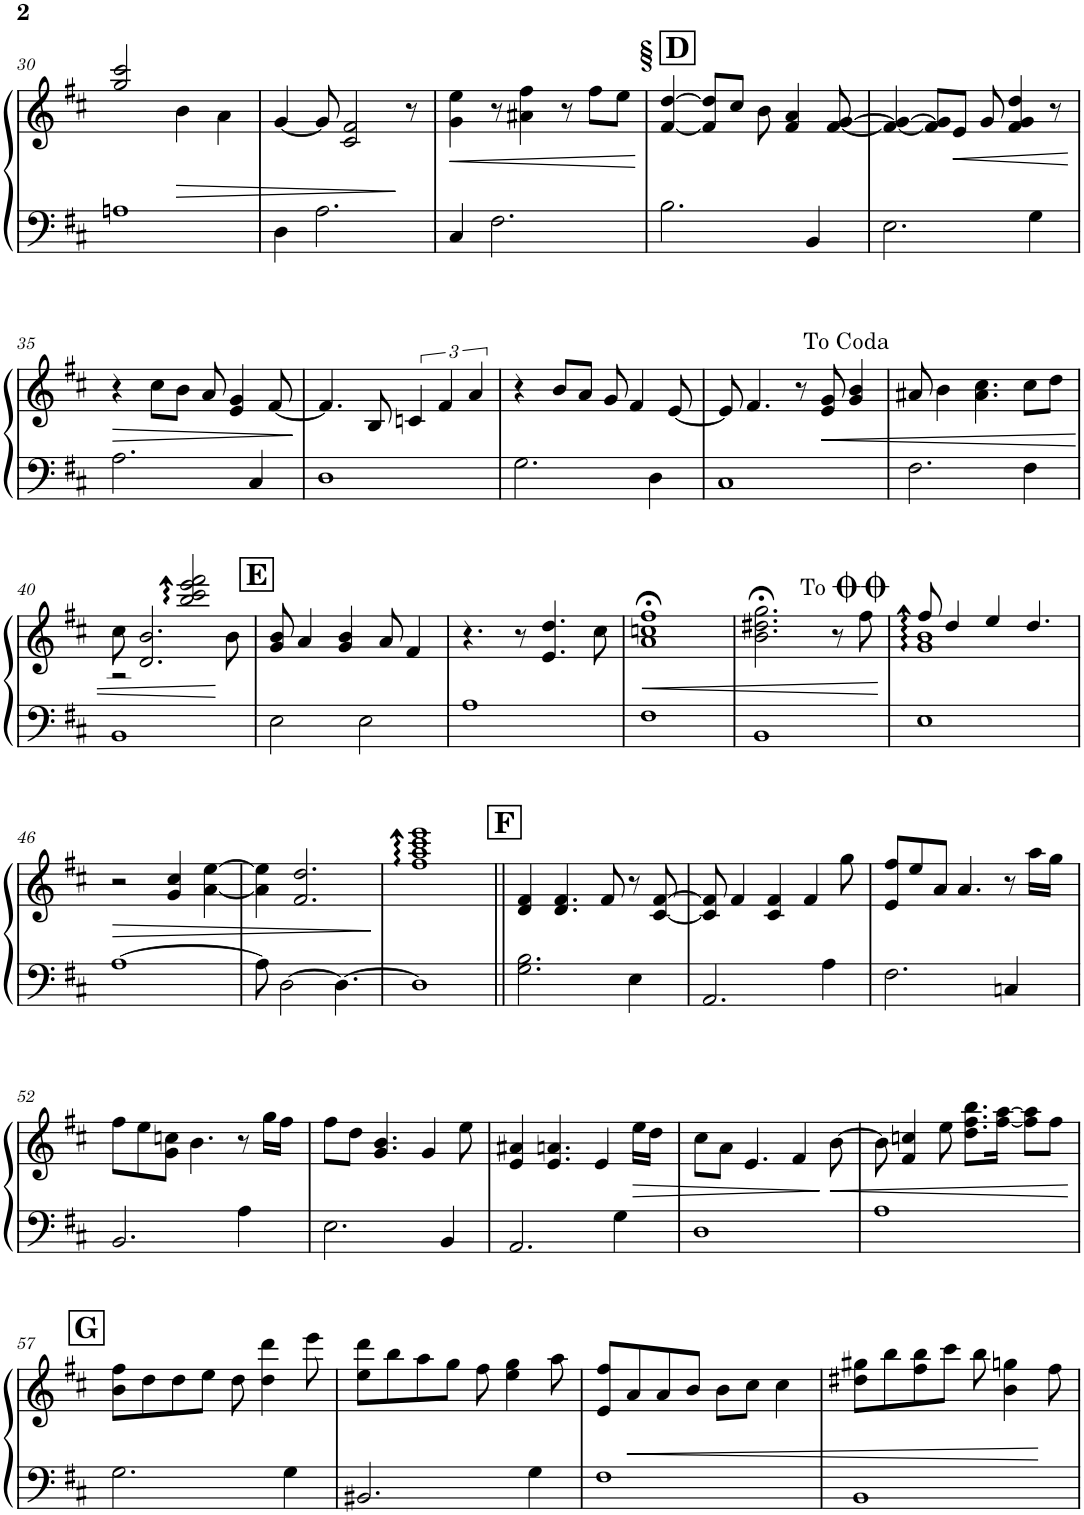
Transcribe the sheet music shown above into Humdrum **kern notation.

**kern	**kern	**dynam
*part1	*part1	*part1
*staff2	*staff1	*staff1/2
*I"Piano	*	*
*I'Pno.	*	*
!!LO:PB:g=z
*clefF4	*clefG2	*
*Trd2c4	*Trd2c4	*
*k[f#c#]	*k[f#c#]	*
*M4/4	*M4/4	*
=30	=30	=30
1An	2gg/ 2ccc#/	.
!	!	!LO:HP:b
.	4b\	>
.	4a\	.
=31	=31	=31
4D\	[4g/	.
2.A\	8g/]	.
.	2c#/ 2f#/	.
.	8r	]
=32	=32	=32
!	!	!LO:HP:b
4C#/	4g\ 4ee\	<
2.F#\	8r	.
.	4a#X\ 4ff#\	.
.	8r	.
.	8ff#\L	.
.	8ee\J	.
.	.	[
!!LO:REH:place=s1:a:B:cj:fs=14:t=D
=33	=33	=33
2.B\	[4f#/ [4dd/	.
.	8f#/] 8dd/]L	.
.	8cc#/J	.
.	8b\	.
.	4f#/ 4a/	.
4BB/	.	.
.	[8f#/ [8g/	.
=34	=34	=34
2.E\	4f#/_ 4g/_	.
.	8f#/] 8g/]L	.
!	!	!LO:HP:b
.	8e/J	<
.	8g/	.
.	4f#/ 4g/ 4dd/	.
4G\	.	.
.	8r	.
.	.	[
!!LO:LB:g=z
=35	=35	=35
!	!	!LO:HP:b
2.A\	4r	>
.	8cc#\L	.
.	8b\J	.
.	8a/	.
.	4e/ 4g/	.
4C#/	.	.
.	[8f#/	.
.	.	]
=36	=36	=36
1D	4.f#/]	.
.	8B/	.
.	6cn/	.
.	6f#/	.
.	6a/	.
=37	=37	=37
2.G\	4r	.
.	8b/L	.
.	8a/J	.
.	8g/	.
.	4f#/	.
4D\	.	.
.	[8e/	.
=38	=38	=38
1C#	8e/]	.
.	4.f#/	.
.	8r	.
!	!	!LO:HP:b
.	8e/ 8g/	<
.	4g/ 4b/	.
=39	=39	=39
2.F#\	8a#X/	.
.	4b\	.
.	4.a#\ 4.cc#\	.
4F#\	8cc#\L	.
.	8dd\J	.
!!LO:LB:g=z
=40	=40	=40
*	*^	*
1BB	8cc#\	2r	.
.	2.d/ 2.b/	.	.
.	.	2bb/ 2ccc#/ 2eee/ 2fff#/	.
.	8b\	.	[
*	*v	*v	*
!!LO:REH:place=s1:a:B:cj:fs=14:t=E
=41	=41	=41
2E\	8g/ 8b/	.
.	4a/	.
.	4g/ 4b/	.
2E\	.	.
.	8a/	.
.	4f#/	.
=42	=42	=42
1A	4.r	.
.	8r	.
.	4.e/ 4.dd/	.
.	8cc#\	.
=43	=43	=43
!	!	!LO:HP:b
1F#	1a;< 1ccn;< 1ff#;<	<
=44	=44	=44
1BB	2.b\;< 2.dd#X\;< 2.gg\;<	.
.	8r	.
.	8ff#\	.
.	.	[
=45	=45	=45
*	*^	*
1E	8ff#/	1g 1b	.
.	4dd/	.	.
.	4ee/	.	.
.	4.dd/	.	.
*	*v	*v	*
!	!LO:TX:a:t=To <font face="ScoreText"/>	!
!LO:TX:a:t=To <font face="ScoreText"/>	!	!
!!LO:LB:g=z
=46	=46	=46
!	!	!LO:HP:b
[1A	2r	>
.	4g/ 4cc#/	.
.	[4a\ [4ee\	.
=47	=47	=47
8A\]	4a\] 4ee\]	.
[2D\	.	.
.	2.f#/ 2.dd/	.
4.D\_	.	.
.	.	]
=48	=48	=48
1D]	1ff# 1aa 1ccc# 1eee	.
!!LO:REH:place=s1:a:B:cj:fs=14:t=F
=49||	=49||	=49||
2.G\ 2.B\	4d/ 4f#/	.
.	4.d/ 4.f#/	.
.	8f#/	.
4E\	8r	.
.	[8c#/ [8f#/	.
=50	=50	=50
2.AA/	8c#/] 8f#/]	.
.	4f#/	.
.	4c#/ 4f#/	.
.	4f#/	.
4A\	.	.
.	8gg\	.
=51	=51	=51
2.F#\	8e/ 8ff#/L	.
.	8ee/	.
.	8a/J	.
.	4.a/	.
4Cn/	8r	.
.	16aa\LL	.
.	16gg\JJ	.
!!LO:LB:g=z
=52	=52	=52
2.BB/	8ff#\L	.
.	8ee\	.
.	8g\ 8ccn\J	.
.	4.b\	.
4A\	8r	.
.	16gg\LL	.
.	16ff#\JJ	.
=53	=53	=53
2.E\	8ff#\L	.
.	8dd\J	.
.	4.g/ 4.b/	.
.	4g/	.
4BB/	.	.
.	8ee\	.
=54	=54	=54
2.AA/	4e/ 4a#X/	.
.	4.e/ 4.an/	.
.	4e/	.
4G\	.	.
!	!	!LO:HP:b
.	16ee\LL	>
.	16dd\JJ	.
=55	=55	=55
1D	8cc#\L	.
.	8a\J	.
.	4.e/	.
.	4f#/	.
!	!	!LO:HP:n=1:b
.	[8b\	] <
=56	=56	=56
1A	8b\]	.
.	4f#/ 4ccn/	.
.	8ee\	.
.	8.dd\ 8.ff#\ 8.bb\L	.
.	[16ff#\ [16aa\Jk	.
.	8ff#\] 8aa\]L	.
.	8ff#\J	.
.	.	[
!!LO:LB:g=z
!!LO:REH:place=s1:a:B:cj:fs=14:t=G
=57	=57	=57
2.G\	8b\ 8ff#\L	.
.	8dd\	.
.	8dd\	.
.	8ee\J	.
.	8dd\	.
.	4dd\ 4ddd\	.
4G\	.	.
.	8eee\	.
=58	=58	=58
2.BB#X/	8ee\ 8ddd\L	.
.	8bb\	.
.	8aa\	.
.	8gg\J	.
.	8ff#\	.
.	4ee\ 4gg\	.
4G\	.	.
.	8aa\	.
=59	=59	=59
1F#	8e/ 8ff#/L	.
!	!	!LO:HP:b
.	8a/	<
.	8a/	.
.	8b/J	.
.	8b\L	.
.	8cc#\J	.
.	4cc#\	.
=60	=60	=60
1BB	8dd#X\ 8gg#X\L	.
.	8bb\	.
.	8ff#\ 8bb\	.
.	8ccc#\J	.
.	8bb\	.
.	4b\ 4ggn\	.
.	8ff#\	[
=	=	=
*-	*-	*-
